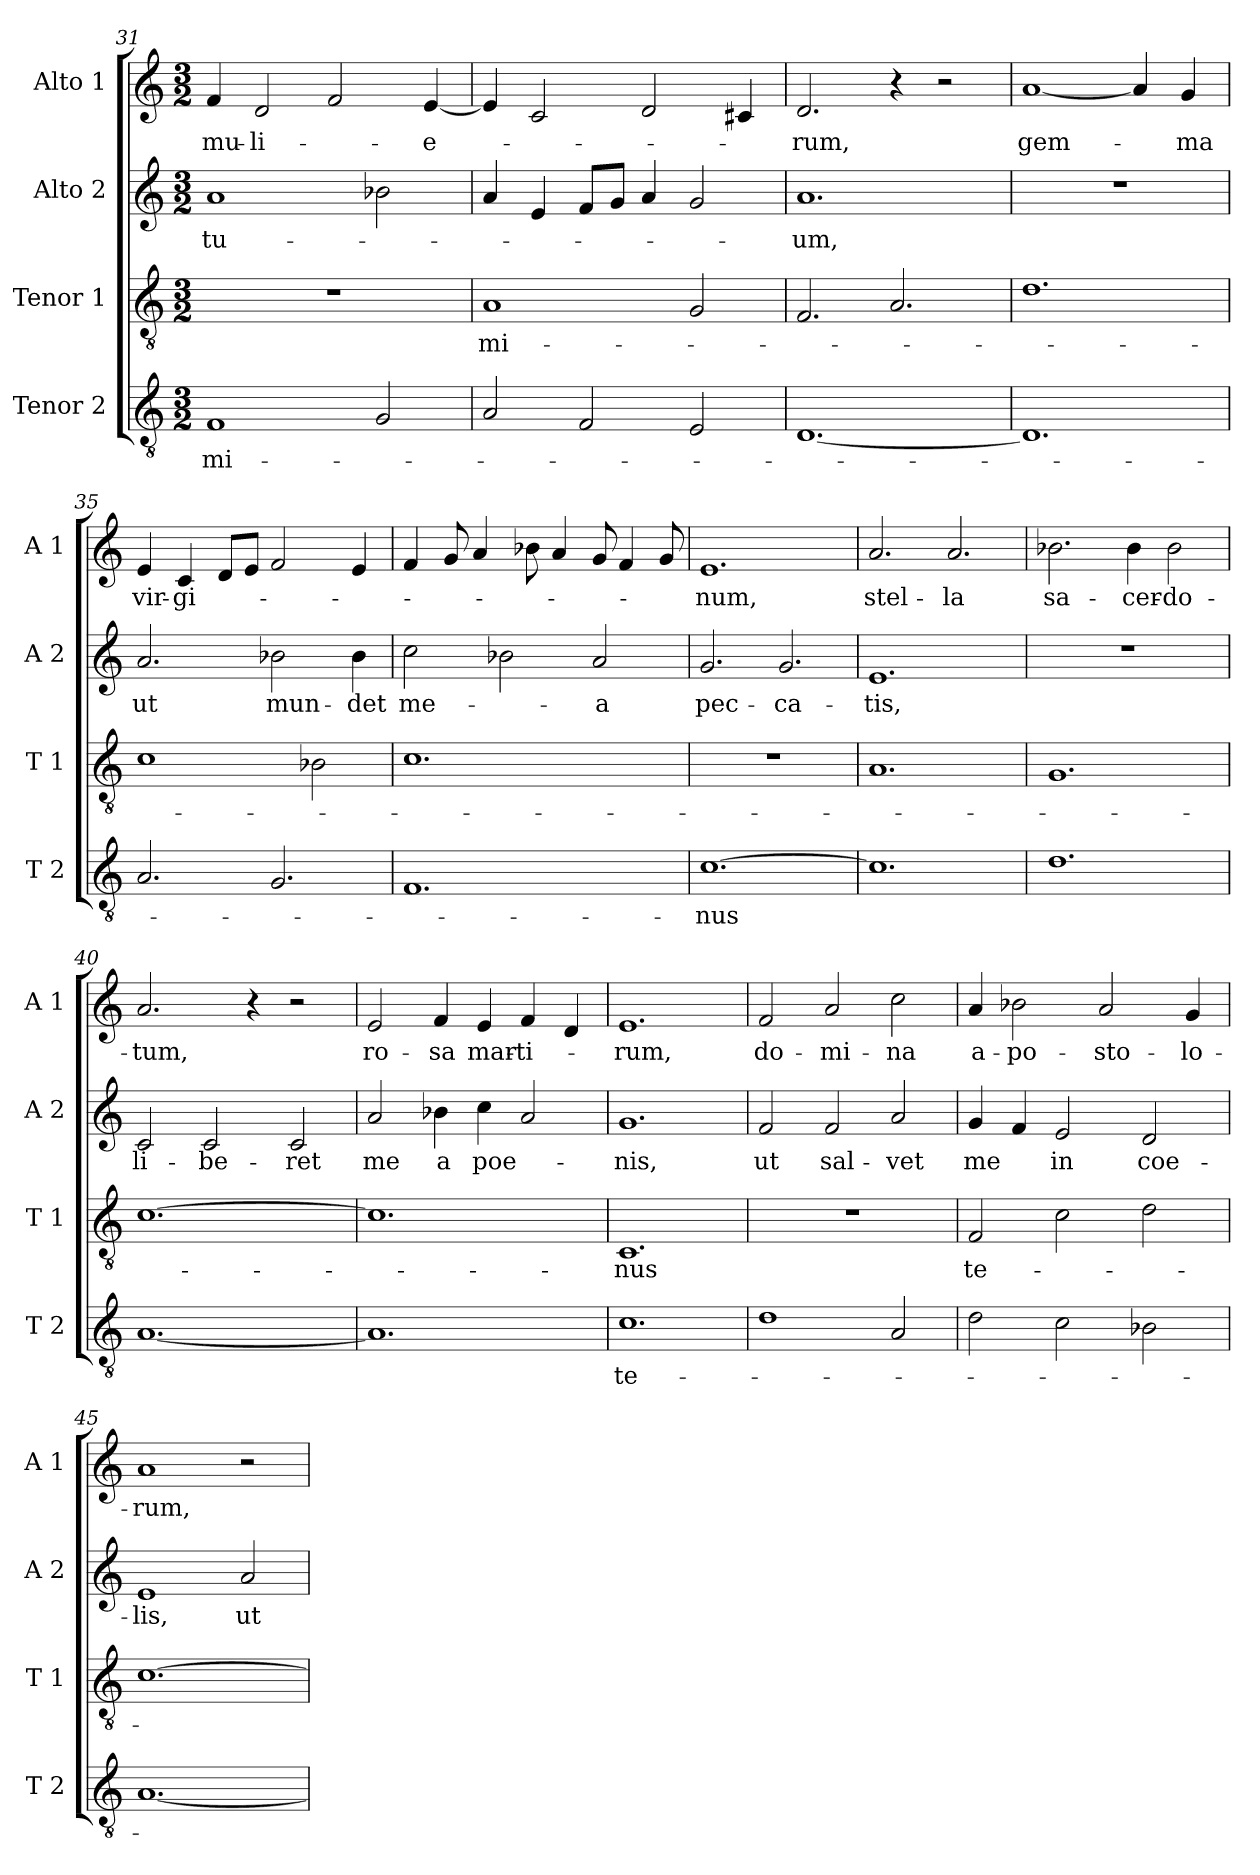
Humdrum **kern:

**kern	**text	**kern	**text	**kern	**text	**kern	**text
*part4	*part4	*part3	*part3	*part2	*part2	*part1	*part1
*staff4	*staff4	*staff3	*staff3	*staff2	*staff2	*staff1	*staff1
*I"Tenor 2	*	*I"Tenor 1	*	*I"Alto 2	*	*I"Alto 1	*
*I'T 2	*	*I'T 1	*	*I'A 2	*	*I'A 1	*
!!LO:PB:g=z
*clefGv2	*	*clefGv2	*	*clefG2	*	*clefG2	*
*M3/2	*	*M3/2	*	*M3/2	*	*M3/2	*
=31	=31	=31	=31	=31	=31	=31	=31
!	!LO:LY:b	!	!	!	!LO:LY:b	!	!LO:LY:b
1F	-mi-	1.r	.	1a	tu-	4f/	mu-
!	!	!	!	!	!	!	!LO:LY:b
.	.	.	.	.	.	2d/	-li-
.	.	.	.	.	.	2f/	.
2G/	.	.	.	2b-X\	.	.	.
!	!	!	!	!	!	!	!LO:LY:b
.	.	.	.	.	.	[4e/	-e-
=32	=32	=32	=32	=32	=32	=32	=32
!	!	!	!LO:LY:b	!	!	!	!
2A/	.	1A	-mi-	4a/	.	4e/]	.
.	.	.	.	4e/	.	2c/	.
2F/	.	.	.	8fL	.	.	.
.	.	.	.	8gJ	.	.	.
.	.	.	.	4a/	.	2d/	.
2E/	.	2G/	.	2g/	.	.	.
.	.	.	.	.	.	4c#X/	.
=33	=33	=33	=33	=33	=33	=33	=33
!	!	!	!	!	!LO:LY:b	!	!LO:LY:b
[1.D	.	2.F/	.	1.a	-um,	2.d/	-rum,
.	.	2.A/	.	.	.	4r	.
.	.	.	.	.	.	2r	.
=34	=34	=34	=34	=34	=34	=34	=34
!	!	!	!	!	!	!	!LO:LY:b
1.D]	.	1.d	.	1.r	.	[1a	gem-
.	.	.	.	.	.	4a/]	.
!	!	!	!	!	!	!	!LO:LY:b
.	.	.	.	.	.	4g/	-ma
=35	=35	=35	=35	=35	=35	=35	=35
!	!	!	!	!	!LO:LY:b	!	!LO:LY:b
2.A/	.	1c	.	2.a/	ut	4e/	vir-
!	!	!	!	!	!	!	!LO:LY:b
.	.	.	.	.	.	4c/	-gi-
.	.	.	.	.	.	8dL	.
.	.	.	.	.	.	8eJ	.
!	!	!	!	!	!LO:LY:b	!	!
2.G/	.	.	.	2b-X\	mun-	2f/	.
.	.	2B-X\	.	.	.	.	.
!	!	!	!	!	!LO:LY:b	!	!
.	.	.	.	4b-\	-det	4e/	.
!!LO:LB:g=z
=36	=36	=36	=36	=36	=36	=36	=36
!	!	!	!	!	!LO:LY:b	!	!
1.F	.	1.c	.	2cc\	me-	4f/	.
.	.	.	.	.	.	8g/	.
.	.	.	.	.	.	4a/	.
.	.	.	.	2b-X\	.	.	.
.	.	.	.	.	.	8b-X\	.
.	.	.	.	.	.	4a/	.
!	!	!	!	!	!LO:LY:b	!	!
.	.	.	.	2a/	-a	8g/	.
.	.	.	.	.	.	4f/	.
.	.	.	.	.	.	8g/	.
!!LO:LB:g=z
=37	=37	=37	=37	=37	=37	=37	=37
!	!LO:LY:b	!	!	!	!LO:LY:b	!	!LO:LY:b
[1.c	-nus	1.r	.	2.g/	pec-	1.e	-num,
!	!	!	!	!	!LO:LY:b	!	!
.	.	.	.	2.g/	-ca-	.	.
=38	=38	=38	=38	=38	=38	=38	=38
!	!	!	!	!	!LO:LY:b	!	!LO:LY:b
1.c]	.	1.A	.	1.e	-tis,	2.a/	stel-
!	!	!	!	!	!	!	!LO:LY:b
.	.	.	.	.	.	2.a/	-la
=39	=39	=39	=39	=39	=39	=39	=39
!	!	!	!	!	!	!	!LO:LY:b
1.d	.	1.G	.	1.r	.	2.b-X\	sa-
!	!	!	!	!	!	!	!LO:LY:b
.	.	.	.	.	.	4b-\	-cer-
!	!	!	!	!	!	!	!LO:LY:b
.	.	.	.	.	.	2b-\	-do-
=40	=40	=40	=40	=40	=40	=40	=40
!	!	!	!	!	!LO:LY:b	!	!LO:LY:b
[1.A	.	[1.c	.	2c/	li-	2.a/	-tum,
!	!	!	!	!	!LO:LY:b	!	!
.	.	.	.	2c/	-be-	.	.
.	.	.	.	.	.	4r	.
!	!	!	!	!	!LO:LY:b	!	!
.	.	.	.	2c/	-ret	2r	.
=41	=41	=41	=41	=41	=41	=41	=41
!	!	!	!	!	!LO:LY:b	!	!LO:LY:b
1.A]	.	1.c]	.	2a/	me	2e/	ro-
!	!	!	!	!	!LO:LY:b	!	!LO:LY:b
.	.	.	.	4b-X\	a	4f/	-sa
!	!	!	!	!	!LO:LY:b	!	!LO:LY:b
.	.	.	.	4cc\	poe-	4e/	mar-
!	!	!	!	!	!	!	!LO:LY:b
.	.	.	.	2a/	.	4f/	-ti-
.	.	.	.	.	.	4d/	.
=42	=42	=42	=42	=42	=42	=42	=42
!	!LO:LY:b	!	!LO:LY:b	!	!LO:LY:b	!	!LO:LY:b
1.c	te-	1.C	-nus	1.g	-nis,	1.e	-rum,
!!LO:PB:g=z
=43	=43	=43	=43	=43	=43	=43	=43
!	!	!	!	!	!LO:LY:b	!	!LO:LY:b
1d	.	1.r	.	2f/	ut	2f/	do-
!	!	!	!	!	!LO:LY:b	!	!LO:LY:b
.	.	.	.	2f/	sal-	2a/	-mi-
!	!	!	!	!	!LO:LY:b	!	!LO:LY:b
2A/	.	.	.	2a/	-vet	2cc\	-na
=44	=44	=44	=44	=44	=44	=44	=44
!	!	!	!LO:LY:b	!	!LO:LY:b	!	!LO:LY:b
2d\	.	2F/	te-	4g/	me	4a/	a-
!	!	!	!	!	!	!	!LO:LY:b
.	.	.	.	4f/	.	2b-X\	-po-
!	!	!	!	!	!LO:LY:b	!	!
2c\	.	2c\	.	2e/	in	.	.
!	!	!	!	!	!	!	!LO:LY:b
.	.	.	.	.	.	2a/	-sto-
!	!	!	!	!	!LO:LY:b	!	!
2B-X\	.	2d\	.	2d/	coe-	.	.
!	!	!	!	!	!	!	!LO:LY:b
.	.	.	.	.	.	4g/	-lo-
=45	=45	=45	=45	=45	=45	=45	=45
!	!	!	!	!	!LO:LY:b	!	!LO:LY:b
[1.A	.	[1.c	.	1e	-lis,	1a	-rum,
!	!	!	!	!	!LO:LY:b	!	!
.	.	.	.	2a/	ut	2r	.
=	=	=	=	=	=	=	=
*-	*-	*-	*-	*-	*-	*-	*-
